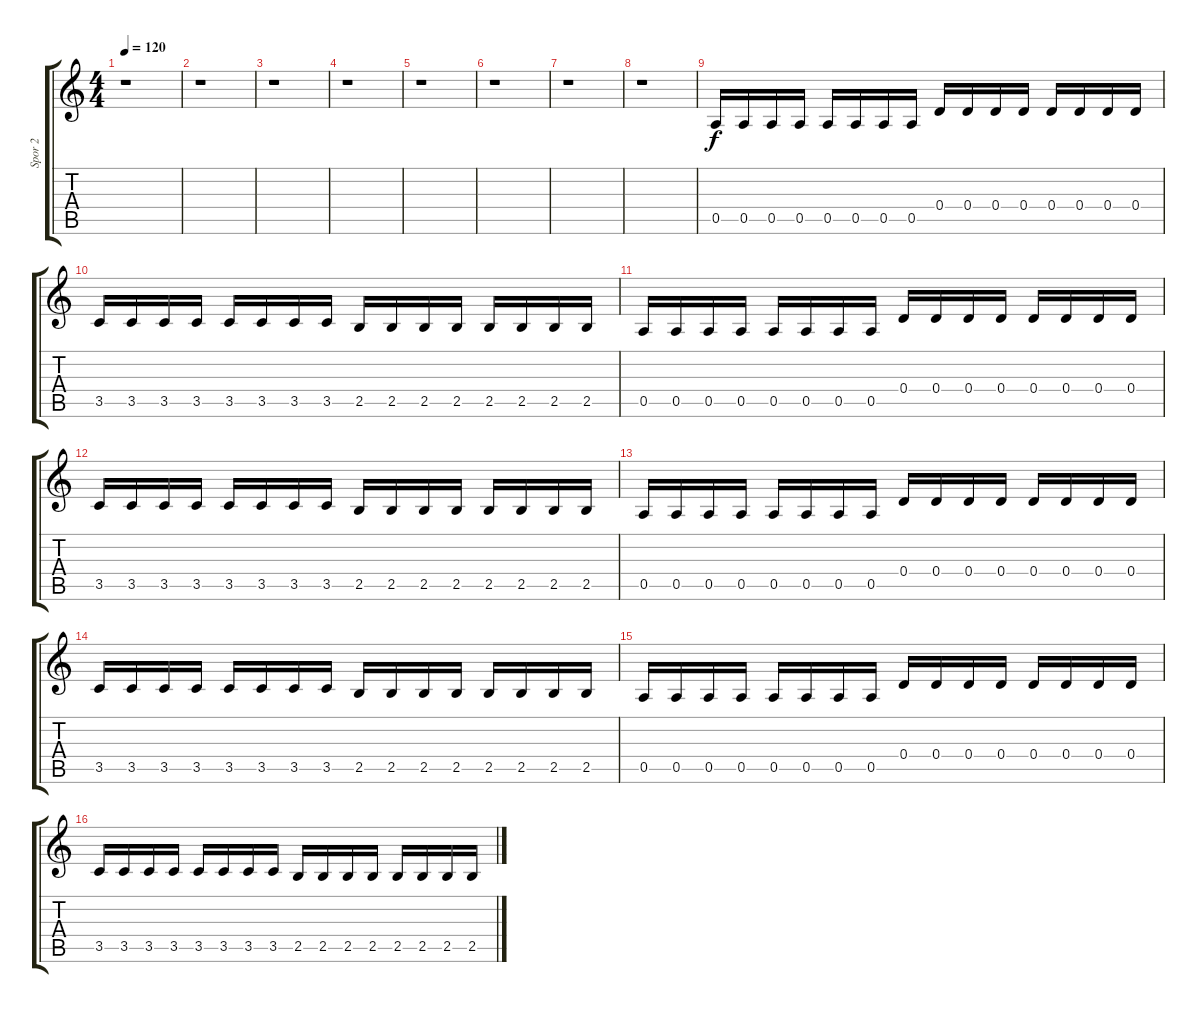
\track ("Spor 2" "Spor 2") {instrument electricbassfinger}
\staff {score tabs}
\tuning (E4 B3 G3 D3 A2 E2) {hide}
\ts (4 4)
\tempo 120
\clef g2
\ks c
r.1{dy f} |
r.1 |
r.1 |
r.1 |
r.1 |
r.1 |
r.1 |
r.1 |
0.5.16 0.5.16 0.5.16 0.5.16 0.5.16 0.5.16 0.5.16 0.5.16 0.4.16 0.4.16 0.4.16 0.4.16 0.4.16 0.4.16 0.4.16 0.4.16 |
3.5.16 3.5.16 3.5.16 3.5.16 3.5.16 3.5.16 3.5.16 3.5.16 2.5.16 2.5.16 2.5.16 2.5.16 2.5.16 2.5.16 2.5.16 2.5.16 |
0.5.16 0.5.16 0.5.16 0.5.16 0.5.16 0.5.16 0.5.16 0.5.16 0.4.16 0.4.16 0.4.16 0.4.16 0.4.16 0.4.16 0.4.16 0.4.16 |
3.5.16 3.5.16 3.5.16 3.5.16 3.5.16 3.5.16 3.5.16 3.5.16 2.5.16 2.5.16 2.5.16 2.5.16 2.5.16 2.5.16 2.5.16 2.5.16 |
0.5.16 0.5.16 0.5.16 0.5.16 0.5.16 0.5.16 0.5.16 0.5.16 0.4.16 0.4.16 0.4.16 0.4.16 0.4.16 0.4.16 0.4.16 0.4.16 |
3.5.16 3.5.16 3.5.16 3.5.16 3.5.16 3.5.16 3.5.16 3.5.16 2.5.16 2.5.16 2.5.16 2.5.16 2.5.16 2.5.16 2.5.16 2.5.16 |
0.5.16 0.5.16 0.5.16 0.5.16 0.5.16 0.5.16 0.5.16 0.5.16 0.4.16 0.4.16 0.4.16 0.4.16 0.4.16 0.4.16 0.4.16 0.4.16 |
3.5.16 3.5.16 3.5.16 3.5.16 3.5.16 3.5.16 3.5.16 3.5.16 2.5.16 2.5.16 2.5.16 2.5.16 2.5.16 2.5.16 2.5.16 2.5.16
